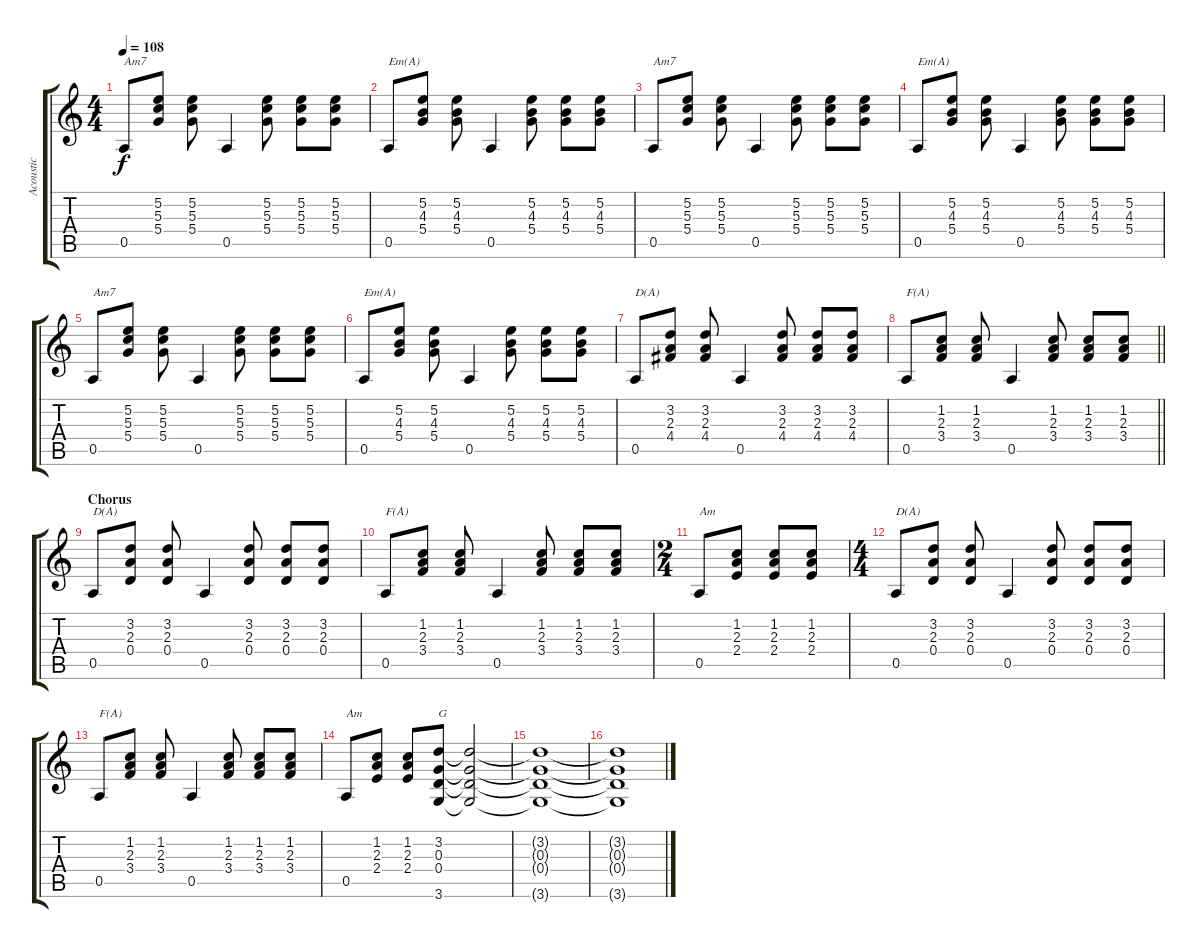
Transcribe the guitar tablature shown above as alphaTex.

\track ("Acoustic" "Acoustic") {instrument acousticguitarsteel}
\staff {score tabs}
\tuning (E4 B3 G3 D3 A2 E2) {hide}
\ts (4 4)
\tempo 108
\clef g2
\ks c
0.5.8{txt "Am7" dy f} (5.2 5.3 5.4).8 (5.2 5.3 5.4).8 0.5.4 (5.2 5.3 5.4).8 (5.2 5.3 5.4).8 (5.2 5.3 5.4).8 |
0.5.8{txt "Em(A)"} (5.2 4.3 5.4).8 (5.2 4.3 5.4).8 0.5.4 (5.2 4.3 5.4).8 (5.2 4.3 5.4).8 (5.2 4.3 5.4).8 |
0.5.8{txt "Am7"} (5.2 5.3 5.4).8 (5.2 5.3 5.4).8 0.5.4 (5.2 5.3 5.4).8 (5.2 5.3 5.4).8 (5.2 5.3 5.4).8 |
0.5.8{txt "Em(A)"} (5.2 4.3 5.4).8 (5.2 4.3 5.4).8 0.5.4 (5.2 4.3 5.4).8 (5.2 4.3 5.4).8 (5.2 4.3 5.4).8 |
0.5.8{txt "Am7"} (5.2 5.3 5.4).8 (5.2 5.3 5.4).8 0.5.4 (5.2 5.3 5.4).8 (5.2 5.3 5.4).8 (5.2 5.3 5.4).8 |
0.5.8{txt "Em(A)"} (5.2 4.3 5.4).8 (5.2 4.3 5.4).8 0.5.4 (5.2 4.3 5.4).8 (5.2 4.3 5.4).8 (5.2 4.3 5.4).8 |
0.5.8{txt "D(A)"} (3.2 2.3 4.4).8 (3.2 2.3 4.4).8 0.5.4 (3.2 2.3 4.4).8 (3.2 2.3 4.4).8 (3.2 2.3 4.4).8 |
\barLineRight lightlight
0.5.8{txt "F(A)"} (1.2 2.3 3.4).8 (1.2 2.3 3.4).8 0.5.4 (1.2 2.3 3.4).8 (1.2 2.3 3.4).8 (1.2 2.3 3.4).8 |
\section ("" "Chorus")
0.5.8{txt "D(A)"} (3.2 2.3 0.4).8 (3.2 2.3 0.4).8 0.5.4 (3.2 2.3 0.4).8 (3.2 2.3 0.4).8 (3.2 2.3 0.4).8 |
0.5.8{txt "F(A)"} (1.2 2.3 3.4).8 (1.2 2.3 3.4).8 0.5.4 (1.2 2.3 3.4).8 (1.2 2.3 3.4).8 (1.2 2.3 3.4).8 |
\ts (2 4)
0.5.8{txt "Am"} (1.2 2.3 2.4).8 (1.2 2.3 2.4).8 (1.2 2.3 2.4).8 |
\ts (4 4)
0.5.8{txt "D(A)"} (3.2 2.3 0.4).8 (3.2 2.3 0.4).8 0.5.4 (3.2 2.3 0.4).8 (3.2 2.3 0.4).8 (3.2 2.3 0.4).8 |
0.5.8{txt "F(A)"} (1.2 2.3 3.4).8 (1.2 2.3 3.4).8 0.5.4 (1.2 2.3 3.4).8 (1.2 2.3 3.4).8 (1.2 2.3 3.4).8 |
0.5.8{txt "Am"} (1.2 2.3 2.4).8 (1.2 2.3 2.4).8 (3.2 0.3 0.4 3.6).8{txt "G"} (3.2{t} 0.3{t} 0.4{t} 3.6{t}).2 |
(3.2{t} 0.3{t} 0.4{t} 3.6{t}).1 |
(3.2{t} 0.3{t} 0.4{t} 3.6{t}).1
